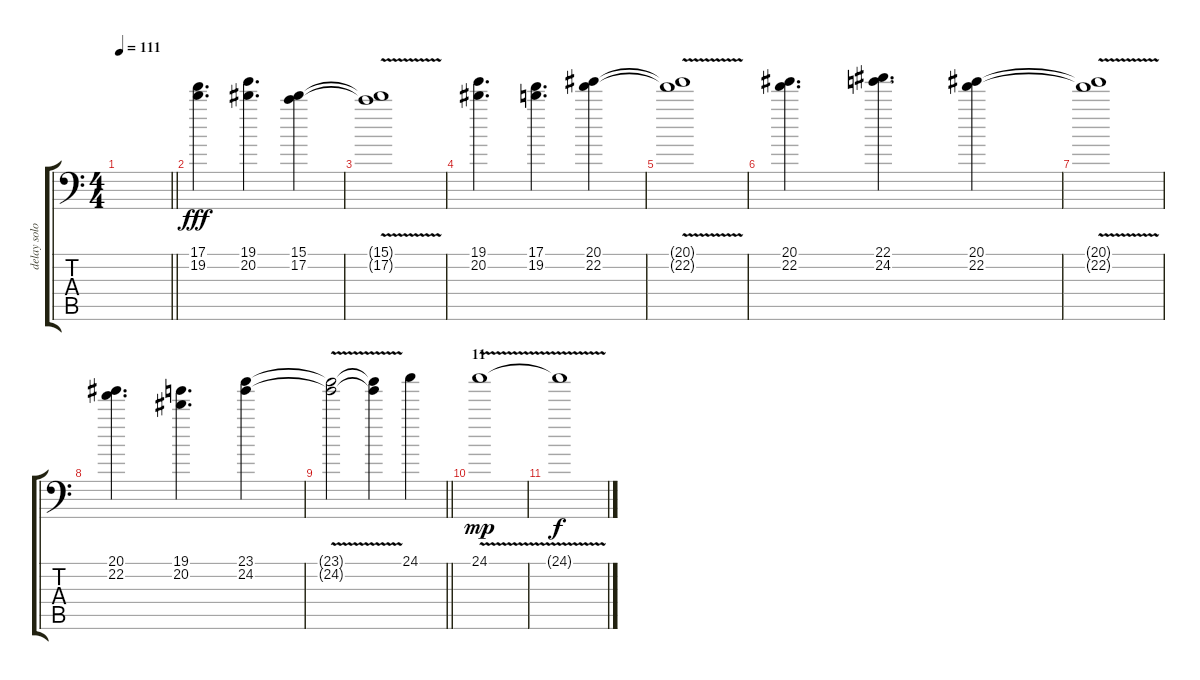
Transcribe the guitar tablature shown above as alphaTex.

\track ("delay solo" "delay solo") {mute instrument distortionguitar}
\staff {score tabs}
\tuning (C4 G3 Eb3 Bb2 F2 Bb1) {hide}
\ts (4 4)
\tempo 111
\clef f4
\barLineRight lightlight
\ks c
|
(17.1 19.2).4{d dy fff} (19.1 20.2).4{d} (15.1 17.2).4 |
(15.1{v t} 17.2{t}).1 |
(19.1 20.2).4{d} (17.1 19.2).4{d} (20.1 22.2).4 |
(20.1{v t} 22.2{t}).1 |
(20.1 22.2).4{d} (22.1 24.2).4{d} (20.1 22.2).4 |
(20.1{v t} 22.2{t}).1 |
(20.1 22.2).4{d} (19.1 20.2).4{d} (23.1 24.2).4 |
\barLineRight lightlight
(23.1{v t} 24.2{t}).2 (23.1{t} 24.2{t}).4 24.1.4 |
\section ("" "11")
24.1{v}.1{dy mp} |
24.1{t}.1{dy f}
